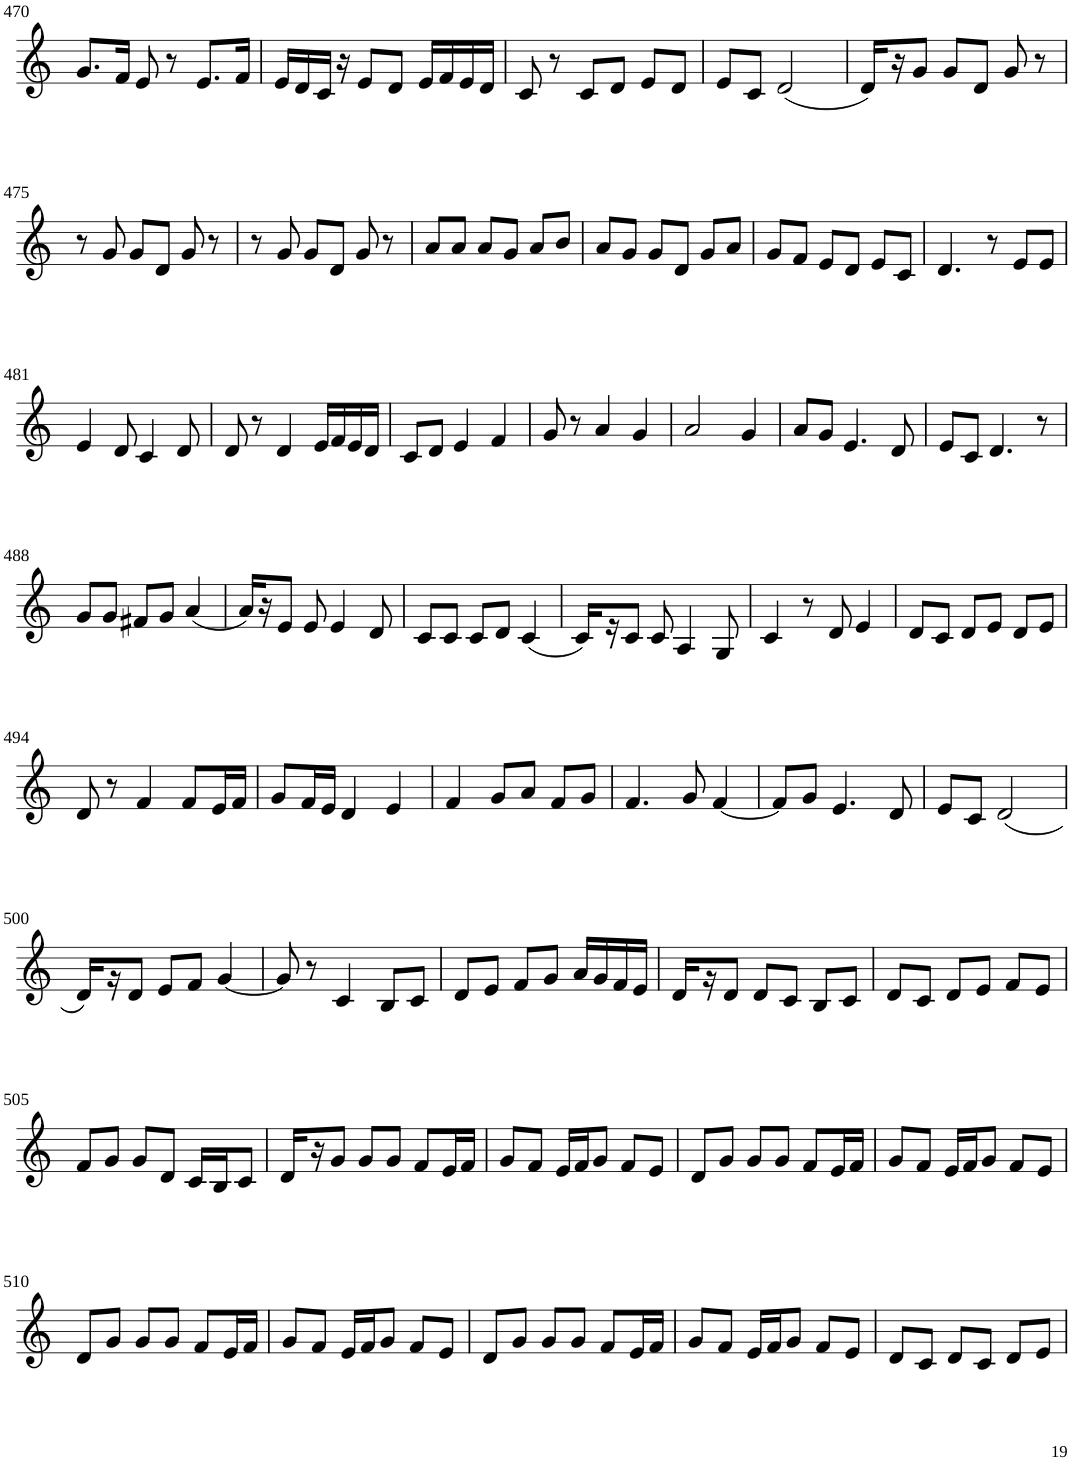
**kern
*part1
*staff1
*I"Violin
!!LO:PB:g=z
*clefG2
*k[]
*C:
*M3/4
=470
8.g/L
16f/Jk
8e/
8r
8.e/L
16f/Jk
=471
16e/LL
16d/
16c/JJ
16r
8e/L
8d/J
16e/LL
16f/
16e/
16d/JJ
=472
8c/
8r
8c/L
8d/J
8e/L
8d/J
=473
8e/L
8c/J
(2d/
=474
16d/LL)
16r
8g/J
8g/L
8d/J
8g/
8r
!!LO:LB:g=z
=475
8r
8g/
8g/L
8d/J
8g/
8r
=476
8r
8g/
8g/L
8d/J
8g/
8r
=477
8a/L
8a/J
8a/L
8g/J
8a/L
8b/J
=478
8a/L
8g/J
8g/L
8d/J
8g/L
8a/J
=479
8g/L
8f/J
8e/L
8d/J
8e/L
8c/J
=480
4.d/
8r
8e/L
8e/J
!!LO:LB:g=z
=481
4e/
8d/
4c/
8d/
=482
8d/
8r
4d/
16e/LL
16f/
16e/
16d/JJ
=483
8c/L
8d/J
4e/
4f/
=484
8g/
8r
4a/
4g/
=485
2a/
4g/
=486
8a/L
8g/J
4.e/
8d/
=487
8e/L
8c/J
4.d/
8r
!!LO:LB:g=z
=488
8g/L
8g/J
8f#X/L
8g/J
(4a/
=489
16a/LL)
16r
8e/J
8e/
4e/
8d/
=490
8c/L
8c/J
8c/L
8d/J
(4c/
=491
16c/LL)
16r
8c/J
8c/
4A/
8G/
=492
4c/
8r
8d/
4e/
=493
8d/L
8c/J
8d/L
8e/J
8d/L
8e/J
!!LO:LB:g=z
=494
8d/
8r
4f/
8f/L
16e/L
16f/JJ
=495
8g/L
16f/L
16e/JJ
4d/
4e/
=496
4f/
8g/L
8a/J
8f/L
8g/J
=497
4.f/
8g/
[4f/
=498
8f/L]
8g/J
4.e/
8d/
=499
8e/L
8c/J
(2d/
!!LO:LB:g=z
=500
16d/LL)
16r
8d/J
8e/L
8f/J
[4g/
=501
8g/]
8r
4c/
8B/L
8c/J
=502
8d/L
8e/J
8f/L
8g/J
16a/LL
16g/
16f/
16e/JJ
=503
16d/LL
16r
8d/J
8d/L
8c/J
8B/L
8c/J
=504
8d/L
8c/J
8d/L
8e/J
8f/L
8e/J
!!LO:LB:g=z
=505
8f/L
8g/J
8g/L
8d/J
16c/LL
16B/J
8c/J
=506
16d/LL
16r
8g/J
8g/L
8g/J
8f/L
16e/L
16f/JJ
=507
8g/L
8f/J
16e/LL
16f/J
8g/J
8f/L
8e/J
=508
8d/L
8g/J
8g/L
8g/J
8f/L
16e/L
16f/JJ
=509
8g/L
8f/J
16e/LL
16f/J
8g/J
8f/L
8e/J
!!LO:LB:g=z
=510
8d/L
8g/J
8g/L
8g/J
8f/L
16e/L
16f/JJ
=511
8g/L
8f/J
16e/LL
16f/J
8g/J
8f/L
8e/J
=512
8d/L
8g/J
8g/L
8g/J
8f/L
16e/L
16f/JJ
=513
8g/L
8f/J
16e/LL
16f/J
8g/J
8f/L
8e/J
=514
8d/L
8c/J
8d/L
8c/J
8d/L
8e/J
=
*-
